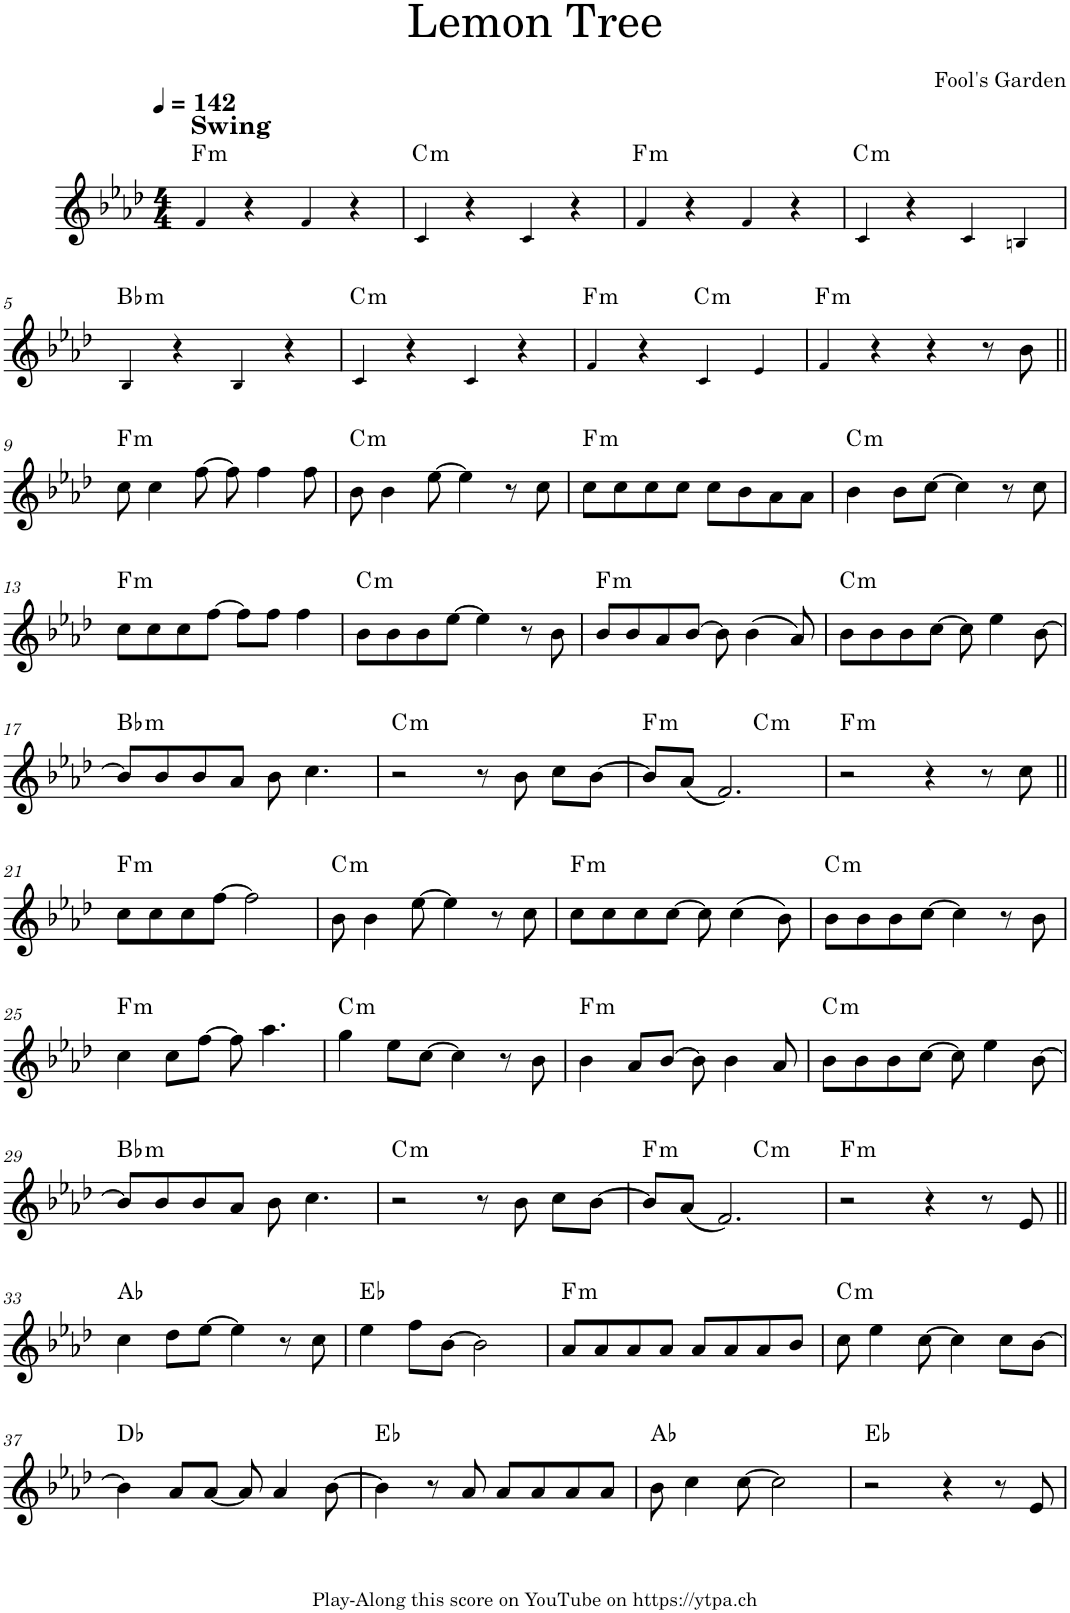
**kern	**harte
*part1	*part1
*staff1	*
*I"Piano	*
*I'Pno.	*
*clefG2	*
*k[b-e-a-d-]	*
*M4/4	*
*MM142	*
=1	=1
!LO:TX:a:B:t=Swing	!LO:H:kt=m
4f!/	F:min
4r	.
4f!/	.
4r	.
=2	=2
!	!LO:H:kt=m
4c!/	C:min
4r	.
4c!/	.
4r	.
=3	=3
!	!LO:H:kt=m
4f!/	F:min
4r	.
4f!/	.
4r	.
=4	=4
!	!LO:H:kt=m
4c!/	C:min
4r	.
4c!/	.
4Bn!/	.
!!LO:LB:g=z
=5	=5
!	!LO:H:kt=m
4B-!/	Bb:min
4r	.
4B-!/	.
4r	.
=6	=6
!	!LO:H:kt=m
4c!/	C:min
4r	.
4c!/	.
4r	.
=7	=7
!	!LO:H:kt=m
4f!/	F:min
4r	.
!	!LO:H:kt=m
4c!/	C:min
4e-!/	.
=8	=8
!	!LO:H:kt=m
4f!/	F:min
4r	.
4r	.
8r	.
8b-\	.
!!LO:LB:g=z
=9||	=9||
!	!LO:H:kt=m
8cc\	F:min
4cc\	.
[8ff\	.
8ff\]	.
4ff\	.
8ff\	.
=10	=10
!	!LO:H:kt=m
8b-\	C:min
4b-\	.
[8ee-\	.
4ee-\]	.
8r	.
8cc\	.
=11	=11
!	!LO:H:kt=m
8cc\L	F:min
8cc\	.
8cc\	.
8cc\J	.
8cc\L	.
8b-\	.
8a-\	.
8a-\J	.
=12	=12
!	!LO:H:kt=m
4b-\	C:min
8b-\L	.
[8cc\J	.
4cc\]	.
8r	.
8cc\	.
!!LO:LB:g=z
=13	=13
!	!LO:H:kt=m
8cc\L	F:min
8cc\	.
8cc\	.
[8ff\J	.
8ff\L]	.
8ff\J	.
4ff\	.
=14	=14
!	!LO:H:kt=m
8b-\L	C:min
8b-\	.
8b-\	.
[8ee-\J	.
4ee-\]	.
8r	.
8b-\	.
=15	=15
!	!LO:H:kt=m
8b-/L	F:min
8b-/	.
8a-/	.
[8b-/J	.
8b-\]	.
(4b-\	.
8a-/)	.
=16	=16
!	!LO:H:kt=m
8b-\L	C:min
8b-\	.
8b-\	.
[8cc\J	.
8cc\]	.
4ee-\	.
[8b-\	.
!!LO:LB:g=z
=17	=17
!	!LO:H:kt=m
8b-/L]	Bb:min
8b-/	.
8b-/	.
8a-/J	.
8b-\	.
4.cc\	.
=18	=18
!	!LO:H:kt=m
2r	C:min
8r	.
8b-\	.
8cc\L	.
[8b-\J	.
=19	=19
!	!LO:H:kt=m
*^	*
8b-/L]	2ryy	F:min
(8a-/J	.	.
2.f/)	.	.
!	!	!LO:H:kt=m
.	2ryy	C:min
=20	=20	=20
!	!	!LO:H:kt=m
*v	*v	*
2r	F:min
4r	.
8r	.
8cc\	.
!!LO:LB:g=z
=21||	=21||
!	!LO:H:kt=m
8cc\L	F:min
8cc\	.
8cc\	.
[8ff\J	.
2ff\]	.
=22	=22
!	!LO:H:kt=m
8b-\	C:min
4b-\	.
[8ee-\	.
4ee-\]	.
8r	.
8cc\	.
=23	=23
!	!LO:H:kt=m
8cc\L	F:min
8cc\	.
8cc\	.
[8cc\J	.
8cc\]	.
(4cc\	.
8b-\)	.
=24	=24
!	!LO:H:kt=m
8b-\L	C:min
8b-\	.
8b-\	.
[8cc\J	.
4cc\]	.
8r	.
8b-\	.
!!LO:LB:g=z
=25	=25
!	!LO:H:kt=m
4cc\	F:min
8cc\L	.
[8ff\J	.
8ff\]	.
4.aa-\	.
=26	=26
!	!LO:H:kt=m
4gg\	C:min
8ee-\L	.
[8cc\J	.
4cc\]	.
8r	.
8b-\	.
=27	=27
!	!LO:H:kt=m
4b-\	F:min
8a-/L	.
[8b-/J	.
8b-\]	.
4b-\	.
8a-/	.
=28	=28
!	!LO:H:kt=m
8b-\L	C:min
8b-\	.
8b-\	.
[8cc\J	.
8cc\]	.
4ee-\	.
[8b-\	.
!!LO:LB:g=z
=29	=29
!	!LO:H:kt=m
8b-/L]	Bb:min
8b-/	.
8b-/	.
8a-/J	.
8b-\	.
4.cc\	.
=30	=30
!	!LO:H:kt=m
2r	C:min
8r	.
8b-\	.
8cc\L	.
[8b-\J	.
=31	=31
!	!LO:H:kt=m
*^	*
8b-/L]	2ryy	F:min
(8a-/J	.	.
2.f/)	.	.
!	!	!LO:H:kt=m
.	2ryy	C:min
=32	=32	=32
!	!	!LO:H:kt=m
*v	*v	*
2r	F:min
4r	.
8r	.
8e-/	.
!!LO:LB:g=z
=33||	=33||
4cc\	Ab:maj
8dd-\L	.
[8ee-\J	.
4ee-\]	.
8r	.
8cc\	.
=34	=34
4ee-\	Eb:maj
8ff\L	.
[8b-\J	.
2b-\]	.
=35	=35
!	!LO:H:kt=m
8a-/L	F:min
8a-/	.
8a-/	.
8a-/J	.
8a-/L	.
8a-/	.
8a-/	.
8b-/J	.
=36	=36
!	!LO:H:kt=m
8cc\	C:min
4ee-\	.
[8cc\	.
4cc\]	.
8cc\L	.
[8b-\J	.
!!LO:LB:g=z
=37	=37
4b-\]	Db:maj
8a-/L	.
[8a-/J	.
8a-/]	.
4a-/	.
[8b-\	.
=38	=38
4b-\]	Eb:maj
8r	.
8a-/	.
8a-/L	.
8a-/	.
8a-/	.
8a-/J	.
=39	=39
8b-\	Ab:maj
4cc\	.
[8cc\	.
2cc\]	.
=40	=40
2r	Eb:maj
4r	.
8r	.
8e-/	.
=	=
*-	*-
